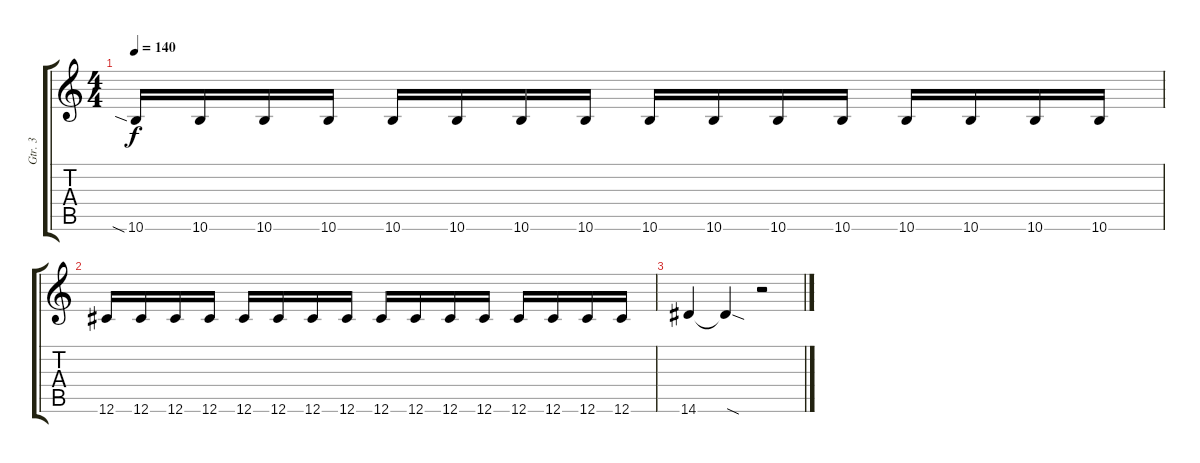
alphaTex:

\track ("Gtr. 3" "Gtr. 3") {instrument distortionguitar}
\staff {score tabs}
\tuning (Eb4 Bb3 Gb3 Db3 Ab2 Db2) {hide}
\ts (4 4)
\tempo 140
\clef g2
\ks c
10.6{sia}.16{dy f} 10.6.16 10.6.16 10.6.16 10.6.16 10.6.16 10.6.16 10.6.16 10.6.16 10.6.16 10.6.16 10.6.16 10.6.16 10.6.16 10.6.16 10.6.16 |
12.6.16 12.6.16 12.6.16 12.6.16 12.6.16 12.6.16 12.6.16 12.6.16 12.6.16 12.6.16 12.6.16 12.6.16 12.6.16 12.6.16 12.6.16 12.6.16 |
14.6.4 14.6{sod t}.4 r.2
